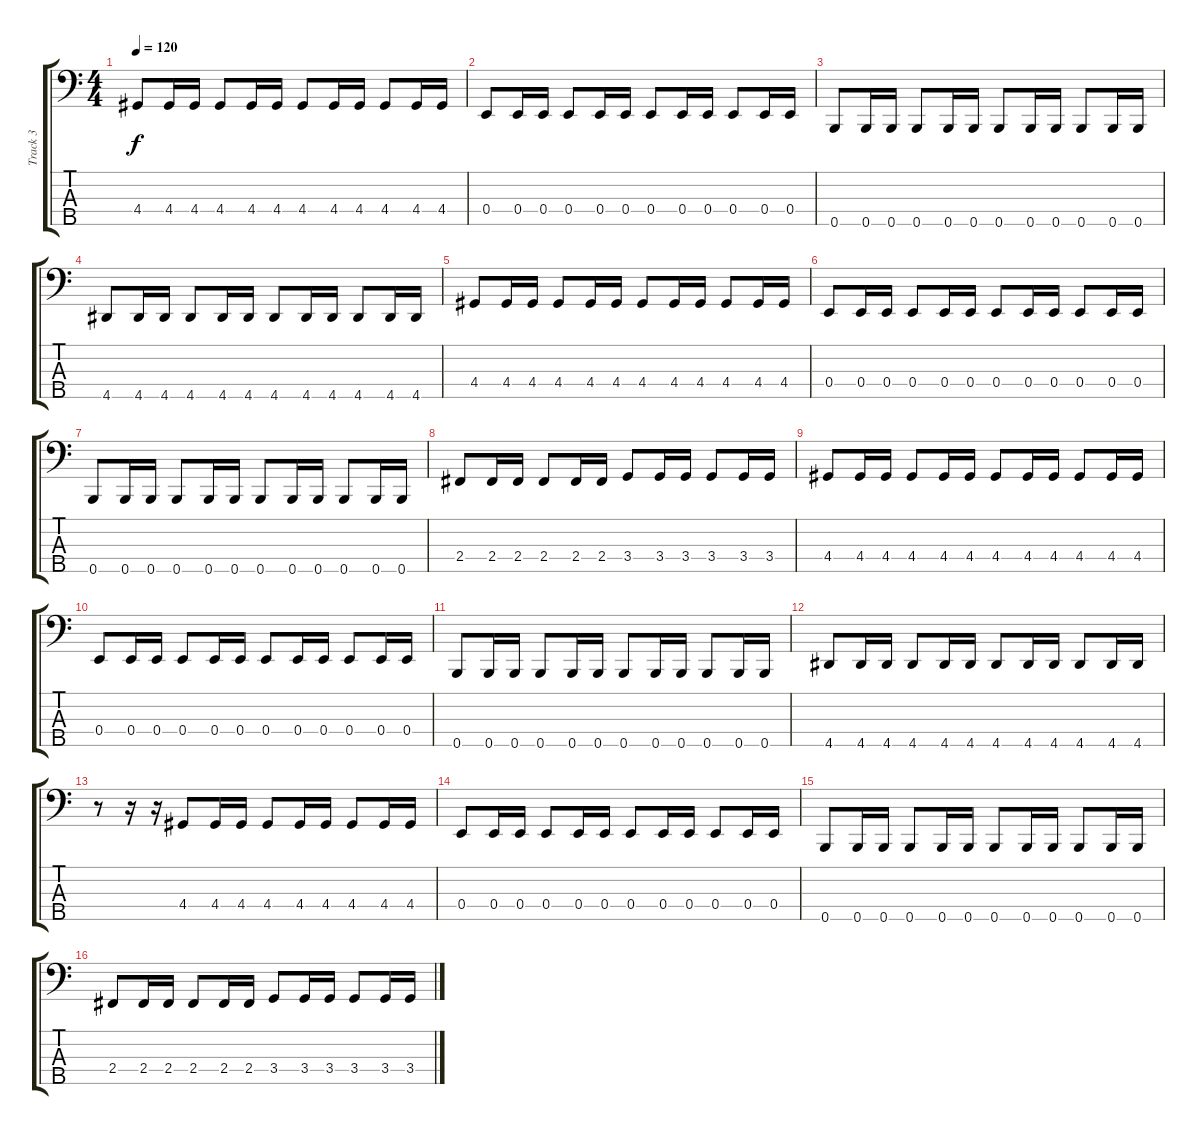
\track ("Track 3" "Track 3") {instrument electricbassfinger}
\staff {score tabs}
\tuning (G2 D2 A1 E1 B0) {hide}
\ts (4 4)
\tempo 120
\clef f4
\ks c
4.4.8{dy f} 4.4.16{beam merge} 4.4.16 4.4.8 4.4.16 4.4.16{beam split} 4.4.8 4.4.16 4.4.16 4.4.8 4.4.16 4.4.16 |
0.4.8 0.4.16 0.4.16 0.4.8 0.4.16 0.4.16 0.4.8 0.4.16 0.4.16 0.4.8 0.4.16 0.4.16 |
0.5.8 0.5.16 0.5.16 0.5.8 0.5.16 0.5.16 0.5.8 0.5.16 0.5.16 0.5.8 0.5.16 0.5.16 |
4.5.8 4.5.16 4.5.16 4.5.8 4.5.16 4.5.16 4.5.8 4.5.16 4.5.16 4.5.8 4.5.16 4.5.16 |
4.4.8 4.4.16{beam merge} 4.4.16 4.4.8 4.4.16 4.4.16{beam split} 4.4.8 4.4.16 4.4.16 4.4.8 4.4.16 4.4.16 |
0.4.8 0.4.16 0.4.16 0.4.8 0.4.16 0.4.16 0.4.8 0.4.16 0.4.16 0.4.8 0.4.16 0.4.16 |
0.5.8 0.5.16 0.5.16 0.5.8 0.5.16 0.5.16 0.5.8 0.5.16 0.5.16 0.5.8 0.5.16 0.5.16 |
2.4.8 2.4.16 2.4.16 2.4.8 2.4.16 2.4.16 3.4.8 3.4.16 3.4.16 3.4.8 3.4.16 3.4.16 |
4.4.8 4.4.16{beam merge} 4.4.16 4.4.8 4.4.16 4.4.16{beam split} 4.4.8 4.4.16 4.4.16 4.4.8 4.4.16 4.4.16 |
0.4.8 0.4.16 0.4.16 0.4.8 0.4.16 0.4.16 0.4.8 0.4.16 0.4.16 0.4.8 0.4.16 0.4.16 |
0.5.8 0.5.16 0.5.16 0.5.8 0.5.16 0.5.16 0.5.8 0.5.16 0.5.16 0.5.8 0.5.16 0.5.16 |
4.5.8 4.5.16 4.5.16 4.5.8 4.5.16 4.5.16 4.5.8 4.5.16 4.5.16 4.5.8 4.5.16 4.5.16 |
r.8 r.16{beam merge} r.16 4.4.8 4.4.16 4.4.16{beam split} 4.4.8 4.4.16 4.4.16 4.4.8 4.4.16 4.4.16 |
0.4.8 0.4.16 0.4.16 0.4.8 0.4.16 0.4.16 0.4.8 0.4.16 0.4.16 0.4.8 0.4.16 0.4.16 |
0.5.8 0.5.16 0.5.16 0.5.8 0.5.16 0.5.16 0.5.8 0.5.16 0.5.16 0.5.8 0.5.16 0.5.16 |
2.4.8 2.4.16 2.4.16 2.4.8 2.4.16 2.4.16 3.4.8 3.4.16 3.4.16 3.4.8 3.4.16 3.4.16
